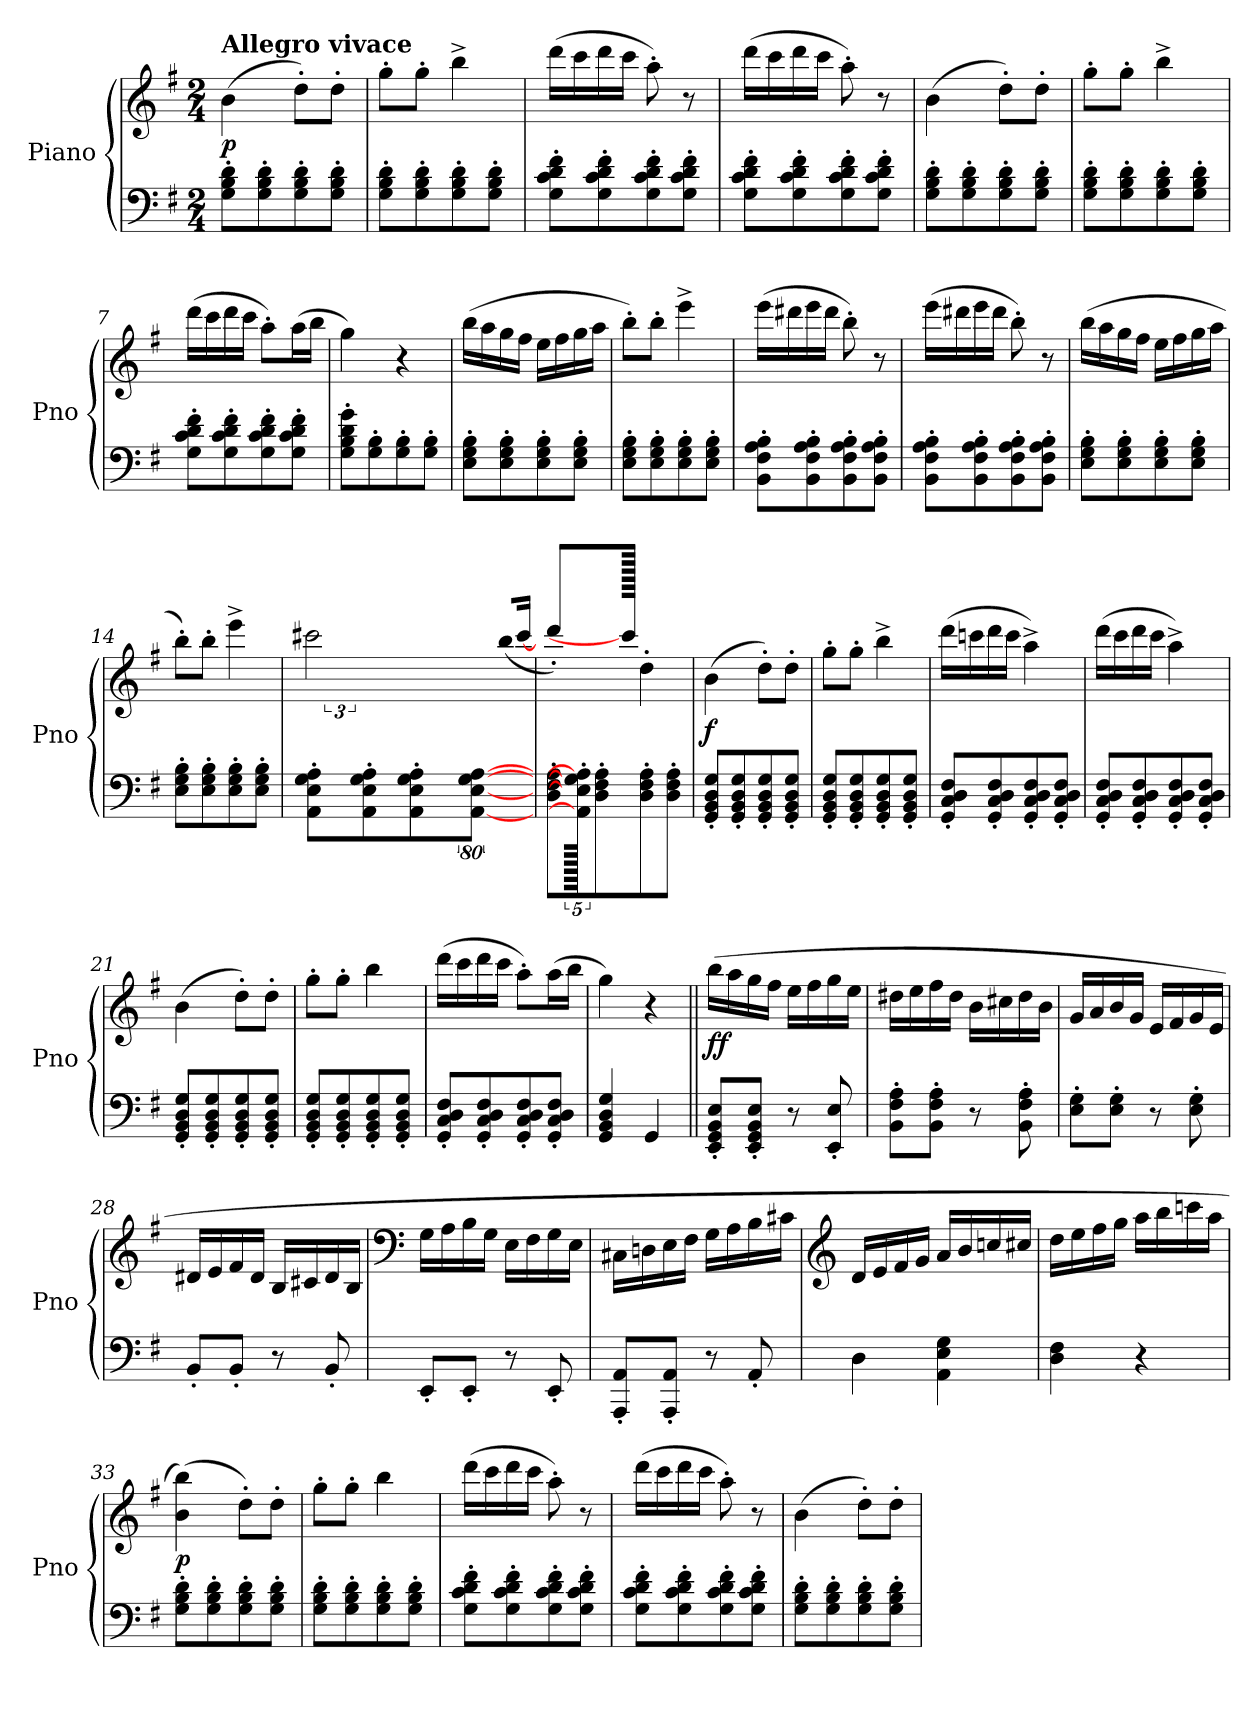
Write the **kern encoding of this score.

**kern	**kern	**dynam
*part1	*part1	*part1
*staff2	*staff1	*staff1/2
*I"Piano	*	*
*I'Pno	*	*
*clefF4	*clefG2	*
*k[f#]	*k[f#]	*
*M2/4	*M2/4	*
=1	=1	=1
!	!LO:TX:a:B:t=Allegro vivace	!
!	!	!LO:DY:b
8G\' 8B\' 8d\'L	(>4b\	p
8G\' 8B\' 8d\'	.	.
8G\' 8B\' 8d\'	8dd'\L)	.
8G\' 8B\' 8d\'J	8dd'\J	.
=2	=2	=2
8G\' 8B\' 8d\'L	8gg'\L	.
8G\' 8B\' 8d\'	8gg'\J	.
8G\' 8B\' 8d\'	4bb^\	.
8G\' 8B\' 8d\'J	.	.
=3	=3	=3
8G\' 8c\' 8d\' 8f#\'L	(>16ddd\LL	.
.	16ccc\	.
8G\' 8c\' 8d\' 8f#\'	16ddd\	.
.	16ccc\JJ	.
8G\' 8c\' 8d\' 8f#\'	8aa'\)	.
8G\' 8c\' 8d\' 8f#\'J	8r	.
=4	=4	=4
8G\' 8c\' 8d\' 8f#\'L	(>16ddd\LL	.
.	16ccc\	.
8G\' 8c\' 8d\' 8f#\'	16ddd\	.
.	16ccc\JJ	.
8G\' 8c\' 8d\' 8f#\'	8aa'\)	.
8G\' 8c\' 8d\' 8f#\'J	8r	.
=5	=5	=5
8G\' 8B\' 8d\'L	(>4b\	.
8G\' 8B\' 8d\'	.	.
8G\' 8B\' 8d\'	8dd'\L)	.
8G\' 8B\' 8d\'J	8dd'\J	.
=6	=6	=6
8G\' 8B\' 8d\'L	8gg'\L	.
8G\' 8B\' 8d\'	8gg'\J	.
8G\' 8B\' 8d\'	4bb^\	.
8G\' 8B\' 8d\'J	.	.
!!LO:LB:g=z
=7	=7	=7
8G\' 8c\' 8d\' 8f#\'L	(>16ddd\LL	.
.	16ccc\	.
8G\' 8c\' 8d\' 8f#\'	16ddd\	.
.	16ccc\JJ	.
8G\' 8c\' 8d\' 8f#\'	8aa'\L)	.
8G\' 8c\' 8d\' 8f#\'J	(>16aa\L	.
.	16bb\JJ	.
=8	=8	=8
8G\' 8B\' 8d\' 8g\'L	4gg\)	.
8G\' 8B\'	.	.
8G\' 8B\'	4r	.
8G\' 8B\'J	.	.
=9	=9	=9
8E\' 8G\' 8B\'L	(>16bb\LL	.
.	16aa\	.
8E\' 8G\' 8B\'	16gg\	.
.	16ff#\JJ	.
8E\' 8G\' 8B\'	16ee\LL	.
.	16ff#\	.
8E\' 8G\' 8B\'J	16gg\	.
.	16aa\JJ	.
=10	=10	=10
8E\' 8G\' 8B\'L	8bb'\L)	.
8E\' 8G\' 8B\'	8bb'\J	.
8E\' 8G\' 8B\'	4eee^\	.
8E\' 8G\' 8B\'J	.	.
=11	=11	=11
8BB\' 8F#\' 8A\' 8B\'L	(>16eee\LL	.
.	16ddd#X\	.
8BB\' 8F#\' 8A\' 8B\'	16eee\	.
.	16ddd#\JJ	.
8BB\' 8F#\' 8A\' 8B\'	8bb'\)	.
8BB\' 8F#\' 8A\' 8B\'J	8r	.
=12	=12	=12
8BB\' 8F#\' 8A\' 8B\'L	(>16eee\LL	.
.	16ddd#X\	.
8BB\' 8F#\' 8A\' 8B\'	16eee\	.
.	16ddd#\JJ	.
8BB\' 8F#\' 8A\' 8B\'	8bb'\)	.
8BB\' 8F#\' 8A\' 8B\'J	8r	.
!!LO:LB:g=z
=13	=13	=13
8E\' 8G\' 8B\'L	(>16bb\LL	.
.	16aa\	.
8E\' 8G\' 8B\'	16gg\	.
.	16ff#\JJ	.
!	!	!LO:DY:b
8E\' 8G\' 8B\'	16ee\LL	other-dynamics
.	16ff#\	.
8E\' 8G\' 8B\'J	16gg\	.
.	16aa\JJ	.
=14	=14	=14
8E\' 8G\' 8B\'L	8bb'\L)	.
8E\' 8G\' 8B\'	8bb'\J	.
8E\' 8G\' 8B\'	4eee^\	.
8E\' 8G\' 8B\'J	.	.
=15	=15	=15
*	*^	*
640ryy	2ccc#X\	24ryy	.
8AA\' 8E\' 8G\' 8A\'L	.	.	.
*	*	*Xtuplet	*
.	.	24dddyy	.
.	.	24ccc#yy	.
.	.	24dddyy	.
8AA\' 8E\' 8G\' 8A\'	.	.	.
.	.	24ryy	.
.	.	24dddyy	.
!	!	!LO:N:vis=16	!
.	.	640%23ccc#yy	.
8AA\' 8E\' 8G\' 8A\'	.	.	.
!	!	!LO:N:vis=16	!
.	.	640%23dddyy	.
!	!	!LO:N:vis=16	!
.	.	640%23ccc#yy	.
!	!	!LO:N:vis=16	!
.	.	640%23dddyy	.
[640%79AA\ [640%79E\ [640%79G\ [640%79A\J	.	.	.
!	!	!LO:N:vis=16	!
.	.	640%23ccc#yy	.
!	!	!LO:N:vis=16	!
.	.	(<640%23bb/LL	.
.	.	[320%11ccc#/JJ	.
*	*v	*v	*
=16	=16	=16
8D\' 8F#\' 8A\'L	4ddd'\)	.
640AA\]' 640E\]' 640G\]' 640A\]'J	.	.
8D\' 8F#\' 8A\'	.	.
.	640ccc#/JJ]	.
8D\' 8F#\' 8A\'	4dd'\	.
8D\' 8F#\' 8A\'J	.	.
=17	=17	=17
!	!	!LO:DY:b
8GG/' 8BB/' 8D/' 8G/'L	(>4b\	f
8GG/' 8BB/' 8D/' 8G/'	.	.
8GG/' 8BB/' 8D/' 8G/'	8dd'\L)	.
8GG/' 8BB/' 8D/' 8G/'J	8dd'\J	.
=18	=18	=18
8GG/' 8BB/' 8D/' 8G/'L	8gg'\L	.
8GG/' 8BB/' 8D/' 8G/'	8gg'\J	.
8GG/' 8BB/' 8D/' 8G/'	4bb^\	.
8GG/' 8BB/' 8D/' 8G/'J	.	.
!!LO:LB:g=z
=19	=19	=19
8GG/' 8C/' 8D/' 8F#/'L	(>16ddd\LL	.
.	16cccn\	.
8GG/' 8C/' 8D/' 8F#/'	16ddd\	.
.	16ccc\JJ	.
8GG/' 8C/' 8D/' 8F#/'	4aa^\)	.
8GG/' 8C/' 8D/' 8F#/'J	.	.
=20	=20	=20
8GG/' 8C/' 8D/' 8F#/'L	(>16ddd\LL	.
.	16ccc\	.
8GG/' 8C/' 8D/' 8F#/'	16ddd\	.
.	16ccc\JJ	.
8GG/' 8C/' 8D/' 8F#/'	4aa^\)	.
8GG/' 8C/' 8D/' 8F#/'J	.	.
=21	=21	=21
8GG/' 8BB/' 8D/' 8G/'L	(>4b\	.
8GG/' 8BB/' 8D/' 8G/'	.	.
8GG/' 8BB/' 8D/' 8G/'	8dd'\L)	.
8GG/' 8BB/' 8D/' 8G/'J	8dd'\J	.
=22	=22	=22
8GG/' 8BB/' 8D/' 8G/'L	8gg'\L	.
8GG/' 8BB/' 8D/' 8G/'	8gg'\J	.
8GG/' 8BB/' 8D/' 8G/'	4bb\	.
8GG/' 8BB/' 8D/' 8G/'J	.	.
=23	=23	=23
8GG/' 8C/' 8D/' 8F#/'L	(>16ddd\LL	.
.	16ccc\	.
8GG/' 8C/' 8D/' 8F#/'	16ddd\	.
.	16ccc\JJ	.
8GG/' 8C/' 8D/' 8F#/'	8aa'\L)	.
8GG/' 8C/' 8D/' 8F#/'J	(>16aa\L	.
.	16bb\JJ	.
=24	=24	=24
4GG/ 4BB/ 4D/ 4G/	4gg\)	.
4GG/	4r	.
!!LO:LB:g=z
=25||	=25||	=25||
!	!	!LO:DY:b
8EE/' 8GG/' 8BB/' 8E/'L	(>16bb\LL	ff
.	16aa\	.
8EE/' 8GG/' 8BB/' 8E/'J	16gg\	.
.	16ff#\JJ	.
8r	16ee\LL	.
.	16ff#\	.
8EE/' 8E/'	16gg\	.
.	16ee\JJ	.
=26	=26	=26
8BB\' 8F#\' 8A\'L	16dd#X\LL	.
.	16ee\	.
8BB\' 8F#\' 8A\'J	16ff#\	.
.	16dd#\JJ	.
8r	16b\LL	.
.	16cc#X\	.
8BB\' 8F#\' 8A\'	16dd#\	.
.	16b\JJ	.
=27	=27	=27
8E\' 8G\'L	16g/LL	.
.	16a/	.
8E\' 8G\'J	16b/	.
.	16g/JJ	.
8r	16e/LL	.
.	16f#/	.
8E\' 8G\'	16g/	.
.	16e/JJ	.
=28	=28	=28
8BB'/L	16d#X/LL	.
.	16e/	.
8BB'/J	16f#/	.
.	16d#/JJ	.
8r	16B/LL	.
.	16c#X/	.
8BB'/	16d#/	.
.	16B/JJ	.
!!LO:PB:g=z
=29	=29	=29
*	*clefF4	*
8EE'/L	16G\LL	.
.	16A\	.
8EE'/J	16B\	.
.	16G\JJ	.
8r	16E\LL	.
.	16F#\	.
8EE'/	16G\	.
.	16E\JJ	.
=30	=30	=30
8AAA/' 8AA/'L	16C#X\LL	.
.	16Dn\	.
8AAA/' 8AA/'J	16E\	.
.	16F#\JJ	.
8r	16G\LL	.
.	16A\	.
8AA'/	16B\	.
.	16c#X\JJ	.
=31	=31	=31
*	*clefG2	*
4D\	16d/LL	.
.	16e/	.
.	16f#/	.
.	16g/JJ	.
4AA\ 4E\ 4G\	16a/LL	.
.	16b/	.
.	16ccn/	.
.	16cc#X/JJ	.
=32	=32	=32
!	!	!LO:DY:b
4D\ 4F#\	16dd\LL	other-dynamics
.	16ee\	.
.	16ff#\	.
.	16gg\JJ	.
4r	16aa\LL	.
.	16bb\	.
.	16cccn\	.
.	16aa\JJ	.
!!LO:LB:g=z
=33	=33	=33
!	!	!LO:DY:b
8G\' 8B\' 8d\'L	(>4b\ 4bb\)	p
8G\' 8B\' 8d\'	.	.
8G\' 8B\' 8d\'	8dd'\L)	.
8G\' 8B\' 8d\'J	8dd'\J	.
=34	=34	=34
8G\' 8B\' 8d\'L	8gg'\L	.
8G\' 8B\' 8d\'	8gg'\J	.
8G\' 8B\' 8d\'	4bb\	.
8G\' 8B\' 8d\'J	.	.
=35	=35	=35
8G\' 8c\' 8d\' 8f#\'L	(>16ddd\LL	.
.	16ccc\	.
8G\' 8c\' 8d\' 8f#\'	16ddd\	.
.	16ccc\JJ	.
8G\' 8c\' 8d\' 8f#\'	8aa'\)	.
8G\' 8c\' 8d\' 8f#\'J	8r	.
=36	=36	=36
8G\' 8c\' 8d\' 8f#\'L	(>16ddd\LL	.
.	16ccc\	.
8G\' 8c\' 8d\' 8f#\'	16ddd\	.
.	16ccc\JJ	.
8G\' 8c\' 8d\' 8f#\'	8aa'\)	.
8G\' 8c\' 8d\' 8f#\'J	8r	.
=37	=37	=37
8G\' 8B\' 8d\'L	(>4b\	.
8G\' 8B\' 8d\'	.	.
8G\' 8B\' 8d\'	8dd'\L)	.
8G\' 8B\' 8d\'J	8dd'\J	.
=	=	=
*-	*-	*-
